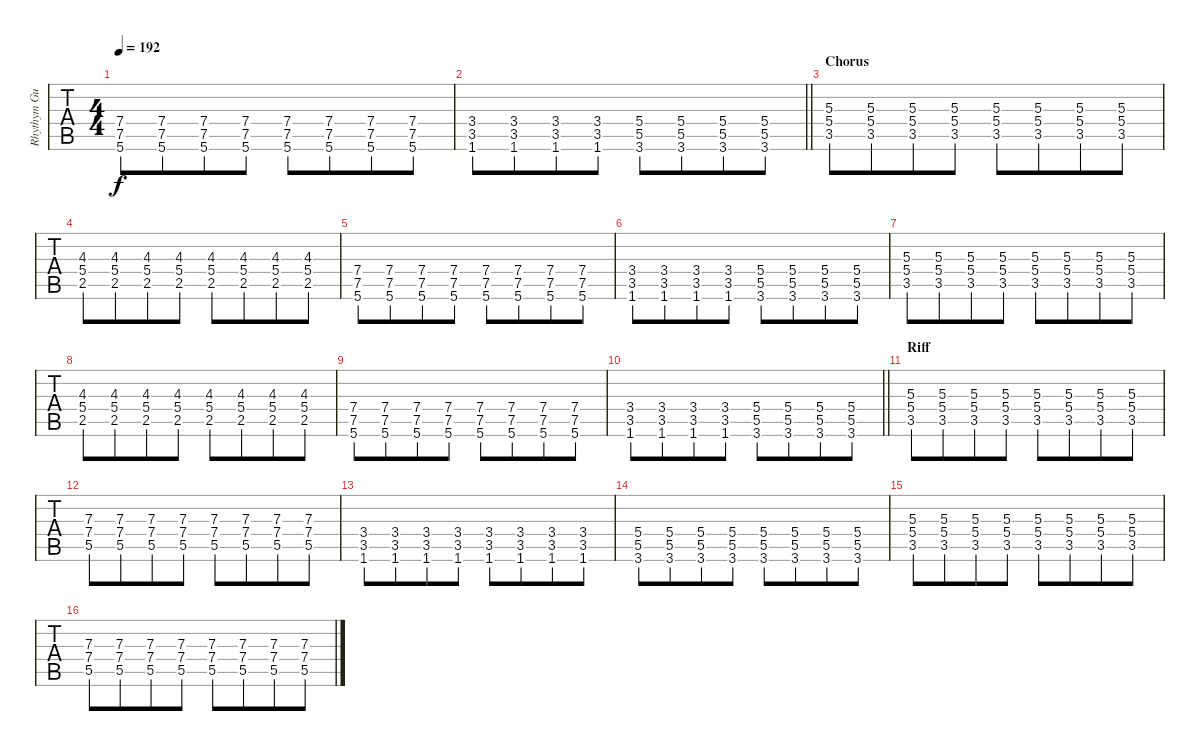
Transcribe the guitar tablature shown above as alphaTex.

\track ("Rhythym Guitar" "Rhythym Gu") {instrument distortionguitar}
\staff {tabs}
\tuning (E4 B3 G3 D3 A2 E2) {hide}
\ts (4 4)
\tempo 192
\clef g2
\ks c
(7.4 7.5 5.6).8{dy f} (7.4 7.5 5.6).8{beam merge} (7.4 7.5 5.6).8 (7.4 7.5 5.6).8 (7.4 7.5 5.6).8 (7.4 7.5 5.6).8{beam merge} (7.4 7.5 5.6).8 (7.4 7.5 5.6).8 |
\barLineRight lightlight
(3.4 3.5 1.6).8 (3.4 3.5 1.6).8{beam merge} (3.4 3.5 1.6).8 (3.4 3.5 1.6).8 (5.4 5.5 3.6).8 (5.4 5.5 3.6).8{beam merge} (5.4 5.5 3.6).8 (5.4 5.5 3.6).8 |
\section ("" "Chorus")
(5.3 5.4 3.5).8 (5.3 5.4 3.5).8{beam merge} (5.3 5.4 3.5).8 (5.3 5.4 3.5).8 (5.3 5.4 3.5).8 (5.3 5.4 3.5).8{beam merge} (5.3 5.4 3.5).8 (5.3 5.4 3.5).8 |
(4.3 5.4 2.5).8 (4.3 5.4 2.5).8{beam merge} (4.3 5.4 2.5).8 (4.3 5.4 2.5).8 (4.3 5.4 2.5).8 (4.3 5.4 2.5).8{beam merge} (4.3 5.4 2.5).8 (4.3 5.4 2.5).8 |
(7.4 7.5 5.6).8 (7.4 7.5 5.6).8{beam merge} (7.4 7.5 5.6).8 (7.4 7.5 5.6).8 (7.4 7.5 5.6).8 (7.4 7.5 5.6).8{beam merge} (7.4 7.5 5.6).8 (7.4 7.5 5.6).8 |
(3.4 3.5 1.6).8 (3.4 3.5 1.6).8{beam merge} (3.4 3.5 1.6).8 (3.4 3.5 1.6).8 (5.4 5.5 3.6).8 (5.4 5.5 3.6).8{beam merge} (5.4 5.5 3.6).8 (5.4 5.5 3.6).8 |
(5.3 5.4 3.5).8 (5.3 5.4 3.5).8{beam merge} (5.3 5.4 3.5).8 (5.3 5.4 3.5).8 (5.3 5.4 3.5).8 (5.3 5.4 3.5).8{beam merge} (5.3 5.4 3.5).8 (5.3 5.4 3.5).8 |
(4.3 5.4 2.5).8 (4.3 5.4 2.5).8{beam merge} (4.3 5.4 2.5).8 (4.3 5.4 2.5).8 (4.3 5.4 2.5).8 (4.3 5.4 2.5).8{beam merge} (4.3 5.4 2.5).8 (4.3 5.4 2.5).8 |
(7.4 7.5 5.6).8 (7.4 7.5 5.6).8{beam merge} (7.4 7.5 5.6).8 (7.4 7.5 5.6).8 (7.4 7.5 5.6).8 (7.4 7.5 5.6).8{beam merge} (7.4 7.5 5.6).8 (7.4 7.5 5.6).8 |
\barLineRight lightlight
(3.4 3.5 1.6).8 (3.4 3.5 1.6).8{beam merge} (3.4 3.5 1.6).8 (3.4 3.5 1.6).8 (5.4 5.5 3.6).8 (5.4 5.5 3.6).8{beam merge} (5.4 5.5 3.6).8 (5.4 5.5 3.6).8 |
\section ("" "Riff")
(5.3 5.4 3.5).8 (5.3 5.4 3.5).8{beam merge} (5.3 5.4 3.5).8 (5.3 5.4 3.5).8 (5.3 5.4 3.5).8 (5.3 5.4 3.5).8{beam merge} (5.3 5.4 3.5).8 (5.3 5.4 3.5).8 |
(7.3 7.4 5.5).8 (7.3 7.4 5.5).8{beam merge} (7.3 7.4 5.5).8 (7.3 7.4 5.5).8 (7.3 7.4 5.5).8 (7.3 7.4 5.5).8{beam merge} (7.3 7.4 5.5).8 (7.3 7.4 5.5).8 |
(3.4 3.5 1.6).8 (3.4 3.5 1.6).8{beam merge} (3.4 3.5 1.6).8 (3.4 3.5 1.6).8 (3.4 3.5 1.6).8 (3.4 3.5 1.6).8{beam merge} (3.4 3.5 1.6).8 (3.4 3.5 1.6).8 |
(5.4 5.5 3.6).8 (5.4 5.5 3.6).8{beam merge} (5.4 5.5 3.6).8 (5.4 5.5 3.6).8 (5.4 5.5 3.6).8 (5.4 5.5 3.6).8{beam merge} (5.4 5.5 3.6).8 (5.4 5.5 3.6).8 |
(5.3 5.4 3.5).8 (5.3 5.4 3.5).8{beam merge} (5.3 5.4 3.5).8 (5.3 5.4 3.5).8 (5.3 5.4 3.5).8 (5.3 5.4 3.5).8{beam merge} (5.3 5.4 3.5).8 (5.3 5.4 3.5).8 |
(7.3 7.4 5.5).8 (7.3 7.4 5.5).8{beam merge} (7.3 7.4 5.5).8 (7.3 7.4 5.5).8 (7.3 7.4 5.5).8 (7.3 7.4 5.5).8{beam merge} (7.3 7.4 5.5).8 (7.3 7.4 5.5).8
